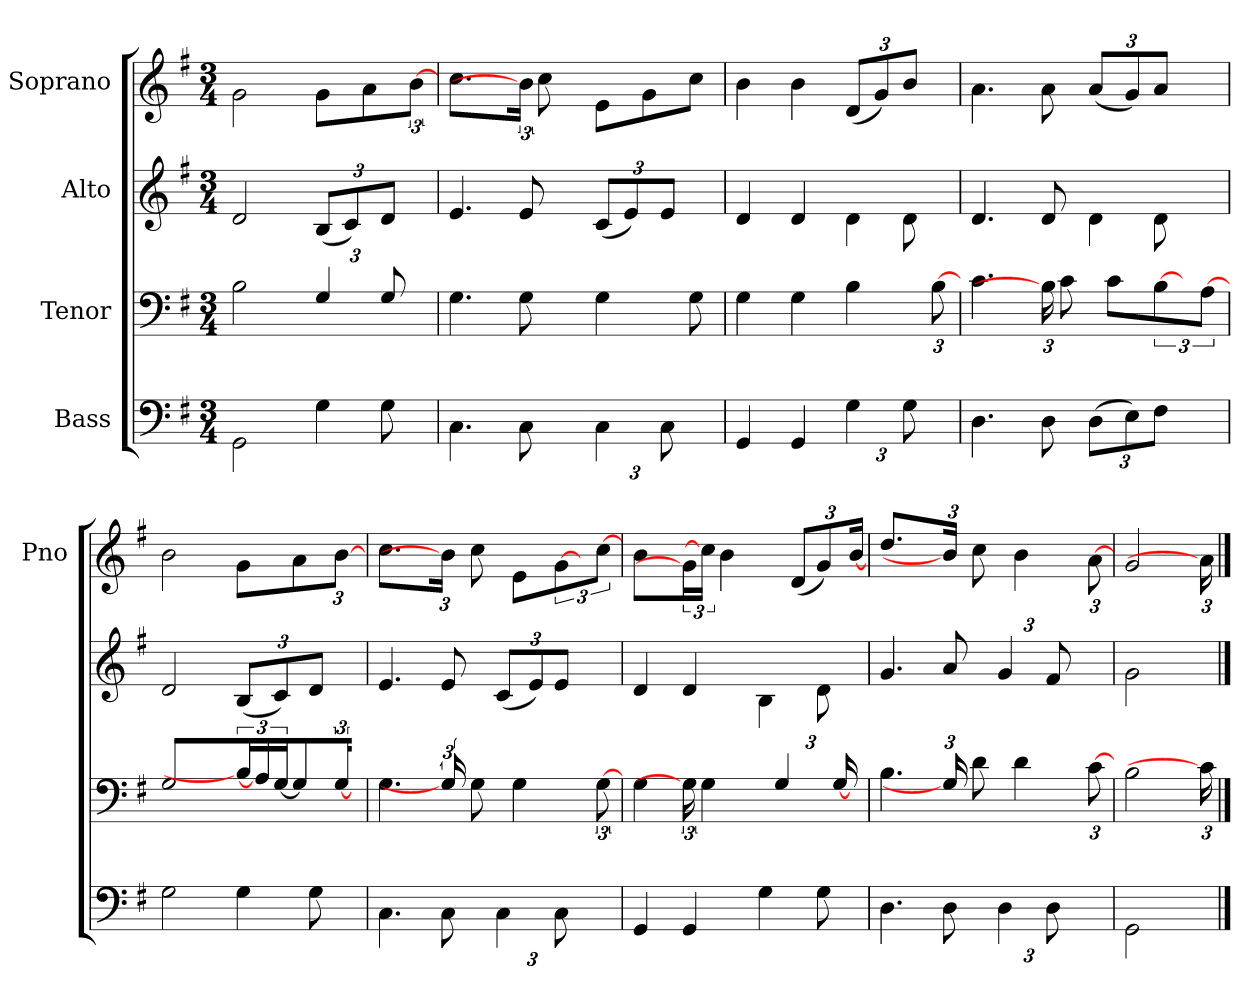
**kern	**kern	**kern	**kern
*part4	*part3	*part2	*part1
*staff4	*staff3	*staff2	*staff1
*I"Bass	*I"Tenor	*I"Alto	*I"Soprano
*	*	*	*I'Pno
*clefF4	*clefF4	*clefG2	*clefG2
*k[f#]	*k[f#]	*k[f#]	*k[f#]
*G:	*G:	*G:	*G:
*M3/4	*M3/4	*M3/4	*M3/4
=	=	=	=
2GG\	2B\	2d/	2g\
*Xtuplet	*Xbrackettup	*Xbrackettup	*
6G\	6G/	(<12B/L	8g\L
.	.	12c/)	.
.	.	.	8a\
12G\	12G/	12d/J	.
12ryy	12ryy	12ryy	[12b\J
=	=	=	=
4.C\	4.G\	4.e/	4.cc\
8C\	8G\	8e/	24b\J]
.	.	.	8cc\
24ryy	24ryy	24ryy	.
=-	=-	=-	=-
*tuplet	*	*	*
*Xbrackettup	*	*	*
6C\	4G\	(<12c/L	8e\L
.	.	12e/)	.
.	.	.	8g\
12C\	.	12e/J	.
8ryy	8G\	8ryy	8cc\J
=	=	=	=
4GG/	4G\	4d/	4b\
4GG/	4G\	4d/	4b\
*	*	*Xtuplet	*Xbrackettup
6G\	4B\	6d\	(>12d/L
.	.	.	12g/)
12G\	.	12d\	12b/J
12ryy	[12B\	12ryy	12ryy
=	=	=	=
4.D\	4.c\	4.d/	4.a\
8D\	24B\]	8d/	8a\
.	8c\	.	.
(>12D\L	.	6d\	(>12a/L
.	8c\L	.	.
12E\)	.	.	12g/)
*	*brackettup	*	*
12F#\J	[12B\	12d\	12a/J
8ryy	24ryy	8ryy	8ryy
.	[12A\J	.	.
=	=	=	=
2G\	2G/	2d/	2b\
*Xtuplet	*	*tuplet	*
6G\	24B\]	(<12B/L	8g\L
.	24A\J]	.	.
.	[24G/	12c/)	.
.	8G/]	.	8a\
12G\	.	12d/J	.
12ryy	[24G/	12ryy	[12b\J
.	24ryy	.	.
=	=	=	=
4.C\	4.G\	4.e/	4.cc\
8C\	24G/]	8e/	24b\J]
.	8G\	.	8cc\
*tuplet	*	*	*
6C\	.	(<12c/L	.
.	4G\	.	8e\L
.	.	12e/)	.
*	*	*	*brackettup
12C\	.	12e/J	[12g\
8ryy	.	8ryy	24ryy
.	[12G\	.	[12cc\J
=	=	=	=
4GG/	4G\	4d/	4b\
4GG/	24G\]	4d/	24g\]
.	4G\	.	24cc\J]
.	.	.	4b\
*Xtuplet	*	*Xtuplet	*
6G\	.	6B\	.
*	*Xbrackettup	*	*
.	6G/	.	.
*	*	*	*Xbrackettup
.	.	.	(>12d/L
12G\	.	12d\	12g/)
.	[24G/	.	.
24ryy	24ryy	24ryy	[24b/J
=	=	=	=
4.D\	4.B\	4.g/	4.dd\
8D\	24G/]	8a/	24b/J]
.	8d\	.	8cc\
*tuplet	*	*tuplet	*
6D\	.	6g/	.
.	4d\	.	4b\
12D\	.	12f#/	.
8ryy	.	8ryy	.
.	[12c\	.	[12a\
=	=	=	=
2GG\	2B\	2g\	2g/
24ryy	24c\]	24ryy	24a\]
==	==	==	==
*-	*-	*-	*-
